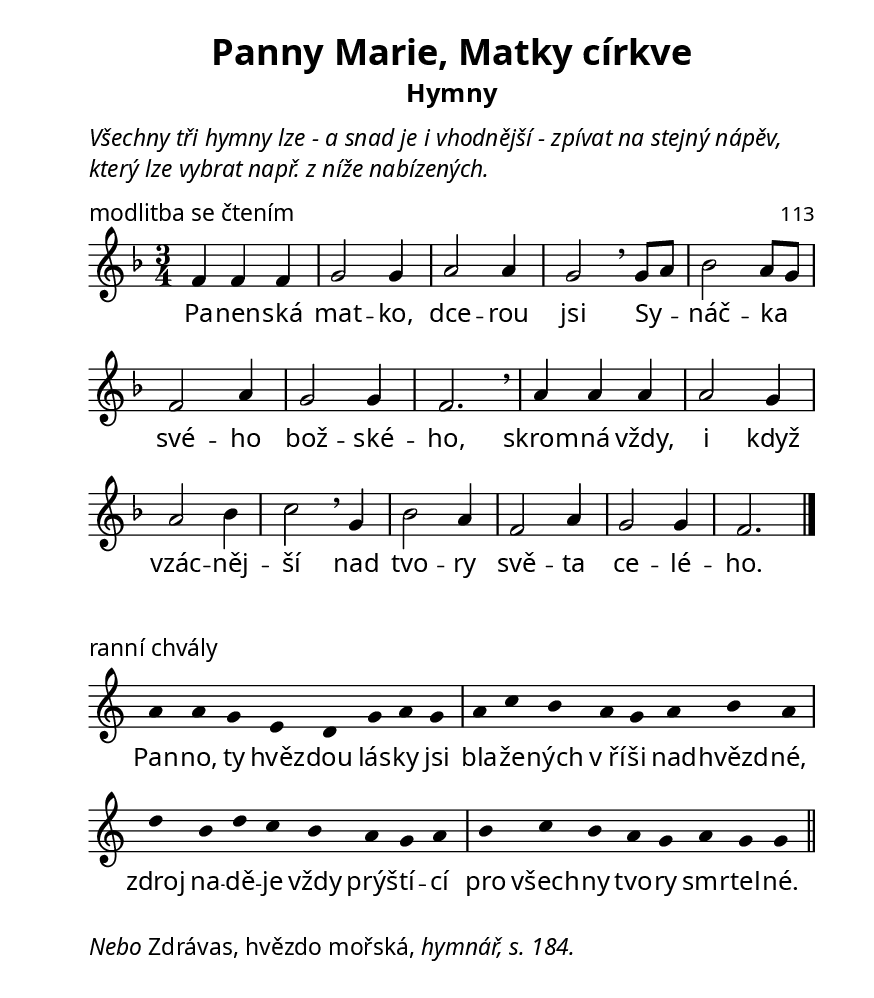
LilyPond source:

\version "2.19.16"

\include "../spolecne/layout.ly"
\include "../spolecne/tiraz.ly"
\include "../spolecne/nadpisy.ly"
\version "2.18.0"
% page style similar to that of the official Czech Divine Office hymnal

\paper {
  #(set-paper-size "a5")

  top-margin = 1\cm
  bottom-margin = 1\cm
  right-margin = 1\cm
  left-margin = 1.5\cm
}

\layout {
  indent = 0\cm
  ragged-last = ##f

  \override BreathingSign.Y-offset = 1 % placement common in Czech hymnals
  % TODO: the usual Czech breathe sign shape
}

\header {
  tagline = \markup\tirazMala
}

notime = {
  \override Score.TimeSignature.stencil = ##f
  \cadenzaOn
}


\header {
  title = "Panny Marie, Matky církve"
  subtitle = "Hymny"
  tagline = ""
}

\markup\wordwrap\italic{
  Všechny tři hymny lze - a snad je i vhodnější - zpívat na stejný nápěv,
  který lze vybrat např. z níže nabízených.
}

\score {
  \relative c' {
    \key f \major
    \time 3/4
    \autoBeamOff
    f4 f f g2 g4 a2 a4 g2 \breathe
    g8[ a] bes2 a8[ g] f2 a4 g2 g4 f2. \breathe |
    a4 a a a2 g4 a2 bes4 c2 \breathe
    g4 bes2 a4 f2 a4 g2 g4 f2. \bar "|."
  }
  \addlyrics {
    Pa -- nen -- ská mat -- ko, dce -- rou jsi
    Sy -- náč -- ka své -- ho bož -- ské -- ho,
    skrom -- ná vždy, i když vzác -- něj -- ší
    nad tvo -- ry svě -- ta ce -- lé -- ho.
  }
  \header {
    quid = "hymnus"
    fons_externus = "113" % číslo nápěvu podle MZ
    modus = ""
    id = ""
    piece = "modlitba se čtením"
  }
}

\score {
  \relative c'' {
    \notime
    \hide Stem
    a4 a g e d g a g \bar "|"
    a c b a g a b a \bar "|"
    d b d c b a g a \bar "|"
    b c b a g a g g \bar "||"
  }
  \addlyrics {
    Pan -- no, ty hvěz -- dou lás -- ky jsi
    bla -- že -- ných v_ří -- ši nad -- hvězd -- né,
    zdroj na -- dě -- je vždy prýš -- tí -- cí
    pro všech -- ny tvo -- ry smr -- tel -- né.
  }
  \header {
    quid = "hymnus"
    % velmi velmi volně podle O gloriosa Domina
    modus = ""
    id = ""
    piece = "ranní chvály"
  }
}

\score {
  \relative c' {

  }
  \addlyrics {
    Pan -- no, ty Mat -- kou církve jsi
    a věč -- nou bra -- nou do slá -- vy.
    Ú -- to -- čiš -- těm buď u Sy -- na,
    u Ot -- ce, kde vše za -- čí -- ná.
  }
  \header {
    quid = "hymnus"
    modus = ""
    id = ""
    piece = "nešpory"
  }
}

\markup\italic{
  Nebo \upright{Zdrávas, hvězdo mořská,} hymnář, s. 184.
}
